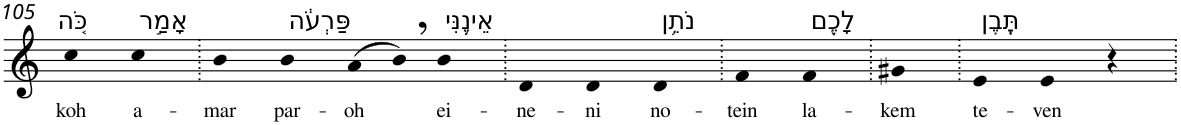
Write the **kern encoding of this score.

**kern	**text
*part1	*part1
*staff1	*staff1
*I"Piano	*
*I'Pno	*
!!LO:PB:g=z
*clefG2	*
*k[]	*
=105	=105
!LO:TX:a:t=כֹּ֚ה	!
!	!LO:LY:b
4cc	koh
!LO:TX:a:t=אָמַ֣ר	!
!	!LO:LY:b
4cc	a-
=106.	=106.
!	!LO:LY:b
4b	-mar
!LO:TX:a:t=פַּרְעֹ֔ה	!
!	!LO:LY:b
4b	par-
!	!LO:LY:b
(>8a	-oh
8b,)	.
!LO:TX:a:t=אֵינֶ֛נִּי	!
!	!LO:LY:b
4b	ei-
=107.	=107.
!	!LO:LY:b
4d	-ne-
!	!LO:LY:b
4d	-ni
!LO:TX:a:t=נֹתֵ֥ן	!
!	!LO:LY:b
4d	no-
=108.	=108.
!	!LO:LY:b
4f	-tein
!LO:TX:a:t=לָכֶ֖ם	!
!	!LO:LY:b
4f	la-
=109.	=109.
!	!LO:LY:b
4g#X	-kem
=110.	=110.
!LO:TX:a:t=תֶּֽבֶן	!
!	!LO:LY:b
4e	te-
!	!LO:LY:b
4e	-ven
4r	.
=.	=.
*-	*-
